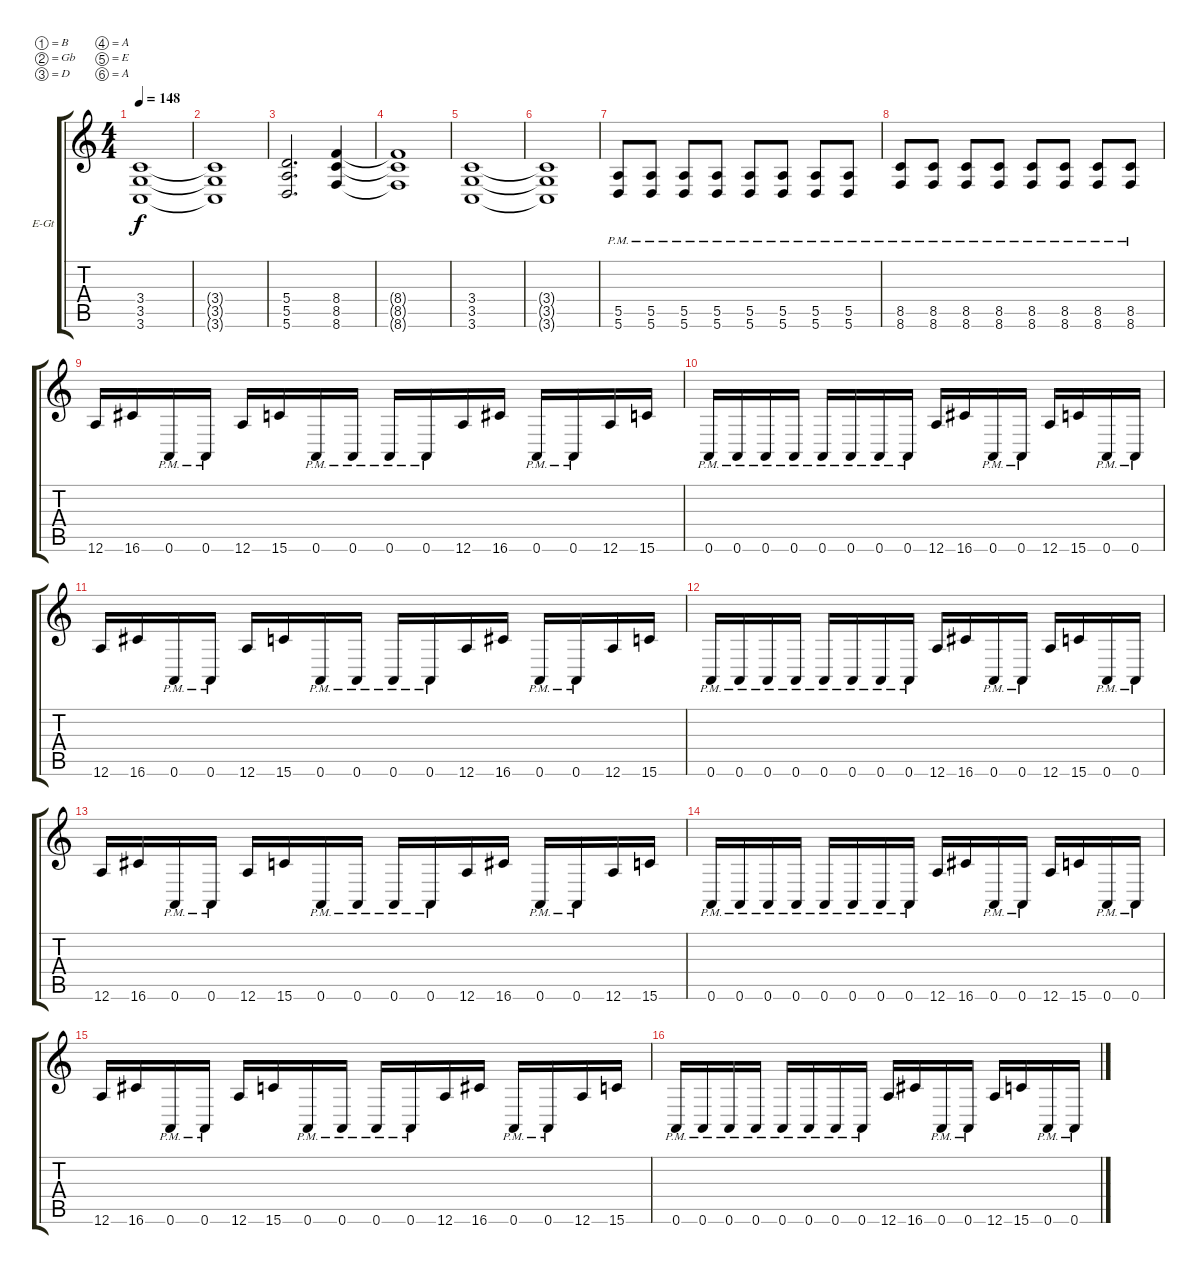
\bracketExtendMode groupsimilarinstruments
\firstSystemTrackNameOrientation horizontal
\otherSystemsTrackNameOrientation horizontal
\track ("[KUHIN]" "E-Gt") {instrument distortionguitar}
\staff {score tabs}
\tuning (B3 Gb3 D3 A2 E2 A1)
\ts (4 4)
\tempo 148
\clef g2
\ks c
(3.4 3.5 3.6).1{dy f} |
(3.4{t} 3.5{t} 3.6{t}).1 |
(5.4 5.5 5.6).2{d} (8.4 8.5 8.6).4 |
(8.4{t} 8.5{t} 8.6{t}).1 |
(3.4 3.5 3.6).1 |
(3.4{t} 3.5{t} 3.6{t}).1 |
(5.5{pm} 5.6{pm}).8 (5.5{pm} 5.6{pm}).8 (5.5{pm} 5.6{pm}).8 (5.5{pm} 5.6{pm}).8 (5.5{pm} 5.6{pm}).8 (5.5{pm} 5.6{pm}).8 (5.5{pm} 5.6{pm}).8 (5.5{pm} 5.6{pm}).8 |
(8.5{pm} 8.6{pm}).8 (8.5{pm} 8.6{pm}).8 (8.5{pm} 8.6{pm}).8 (8.5{pm} 8.6{pm}).8 (8.5{pm} 8.6{pm}).8 (8.5{pm} 8.6{pm}).8 (8.5{pm} 8.6{pm}).8 (8.5{pm} 8.6{pm}).8 |
12.6.16 16.6.16 0.6{pm}.16 0.6{pm}.16 12.6.16 15.6.16 0.6{pm}.16 0.6{pm}.16 0.6{pm}.16 0.6{pm}.16 12.6.16 16.6.16 0.6{pm}.16 0.6{pm}.16 12.6.16 15.6.16 |
0.6{pm}.16 0.6{pm}.16 0.6{pm}.16 0.6{pm}.16 0.6{pm}.16 0.6{pm}.16 0.6{pm}.16 0.6{pm}.16 12.6.16 16.6.16 0.6{pm}.16 0.6{pm}.16 12.6.16 15.6.16 0.6{pm}.16 0.6{pm}.16 |
12.6.16 16.6.16 0.6{pm}.16 0.6{pm}.16 12.6.16 15.6.16 0.6{pm}.16 0.6{pm}.16 0.6{pm}.16 0.6{pm}.16 12.6.16 16.6.16 0.6{pm}.16 0.6{pm}.16 12.6.16 15.6.16 |
0.6{pm}.16 0.6{pm}.16 0.6{pm}.16 0.6{pm}.16 0.6{pm}.16 0.6{pm}.16 0.6{pm}.16 0.6{pm}.16 12.6.16 16.6.16 0.6{pm}.16 0.6{pm}.16 12.6.16 15.6.16 0.6{pm}.16 0.6{pm}.16 |
12.6.16 16.6.16 0.6{pm}.16 0.6{pm}.16 12.6.16 15.6.16 0.6{pm}.16 0.6{pm}.16 0.6{pm}.16 0.6{pm}.16 12.6.16 16.6.16 0.6{pm}.16 0.6{pm}.16 12.6.16 15.6.16 |
0.6{pm}.16 0.6{pm}.16 0.6{pm}.16 0.6{pm}.16 0.6{pm}.16 0.6{pm}.16 0.6{pm}.16 0.6{pm}.16 12.6.16 16.6.16 0.6{pm}.16 0.6{pm}.16 12.6.16 15.6.16 0.6{pm}.16 0.6{pm}.16 |
12.6.16 16.6.16 0.6{pm}.16 0.6{pm}.16 12.6.16 15.6.16 0.6{pm}.16 0.6{pm}.16 0.6{pm}.16 0.6{pm}.16 12.6.16 16.6.16 0.6{pm}.16 0.6{pm}.16 12.6.16 15.6.16 |
0.6{pm}.16 0.6{pm}.16 0.6{pm}.16 0.6{pm}.16 0.6{pm}.16 0.6{pm}.16 0.6{pm}.16 0.6{pm}.16 12.6.16 16.6.16 0.6{pm}.16 0.6{pm}.16 12.6.16 15.6.16 0.6{pm}.16 0.6{pm}.16
